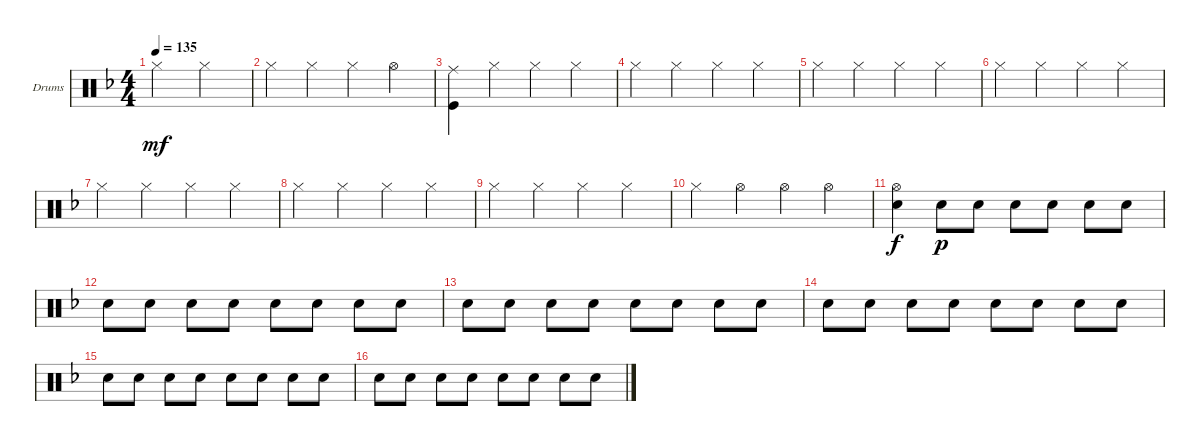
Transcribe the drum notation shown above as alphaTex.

\defaultSystemsLayout 4
\bracketExtendMode groupsimilarinstruments
\firstSystemTrackNameOrientation horizontal
\otherSystemsTrackNameOrientation horizontal
\track ("Drumkit" "Drums") {instrument percussion}
\staff {score}
\articulation defaults
\ts (4 4)
\tempo 135
\clef neutral
\ks dminor "Hi-Hat (closed)".2{dy mf} "Hi-Hat (closed)".2
|
"Hi-Hat (closed)".4 "Hi-Hat (closed)".4 "Hi-Hat (closed)".4 "Hi-Hat (open)".4 |
("Kick (hit)" "Ride (middle)").4 "Hi-Hat (closed)".4 "Hi-Hat (closed)".4 "Hi-Hat (closed)".4 |
"Hi-Hat (closed)".4 "Hi-Hat (closed)".4 "Hi-Hat (closed)".4 "Hi-Hat (closed)".4 |
"Hi-Hat (closed)".4 "Hi-Hat (closed)".4 "Hi-Hat (closed)".4 "Hi-Hat (closed)".4 |
"Hi-Hat (closed)".4 "Hi-Hat (closed)".4 "Hi-Hat (closed)".4 "Hi-Hat (closed)".4 |
"Hi-Hat (closed)".4 "Hi-Hat (closed)".4 "Hi-Hat (closed)".4 "Hi-Hat (closed)".4 |
"Hi-Hat (closed)".4 "Hi-Hat (closed)".4 "Hi-Hat (closed)".4 "Hi-Hat (closed)".4 |
"Hi-Hat (closed)".4 "Hi-Hat (closed)".4 "Hi-Hat (closed)".4 "Hi-Hat (closed)".4 |
"Hi-Hat (closed)".4 "Hi-Hat (open)".4 "Hi-Hat (open)".4 "Hi-Hat (open)".4 |
("Hi-Hat (open)" "Snare (hit) 2").4{dy f} "Snare (hit) 2".8{dy p} "Snare (hit) 2".8 "Snare (hit) 2".8 "Snare (hit) 2".8 "Snare (hit) 2".8 "Snare (hit) 2".8 |
"Snare (hit) 2".8 "Snare (hit) 2".8 "Snare (hit) 2".8 "Snare (hit) 2".8 "Snare (hit) 2".8 "Snare (hit) 2".8 "Snare (hit) 2".8 "Snare (hit) 2".8 |
"Snare (hit) 2".8 "Snare (hit) 2".8 "Snare (hit) 2".8 "Snare (hit) 2".8 "Snare (hit) 2".8 "Snare (hit) 2".8 "Snare (hit) 2".8 "Snare (hit) 2".8 |
"Snare (hit) 2".8 "Snare (hit) 2".8 "Snare (hit) 2".8 "Snare (hit) 2".8 "Snare (hit) 2".8 "Snare (hit) 2".8 "Snare (hit) 2".8 "Snare (hit) 2".8 |
"Snare (hit) 2".8 "Snare (hit) 2".8 "Snare (hit) 2".8 "Snare (hit) 2".8 "Snare (hit) 2".8 "Snare (hit) 2".8 "Snare (hit) 2".8 "Snare (hit) 2".8 |
"Snare (hit) 2".8 "Snare (hit) 2".8 "Snare (hit) 2".8 "Snare (hit) 2".8 "Snare (hit) 2".8 "Snare (hit) 2".8 "Snare (hit) 2".8 "Snare (hit) 2".8
